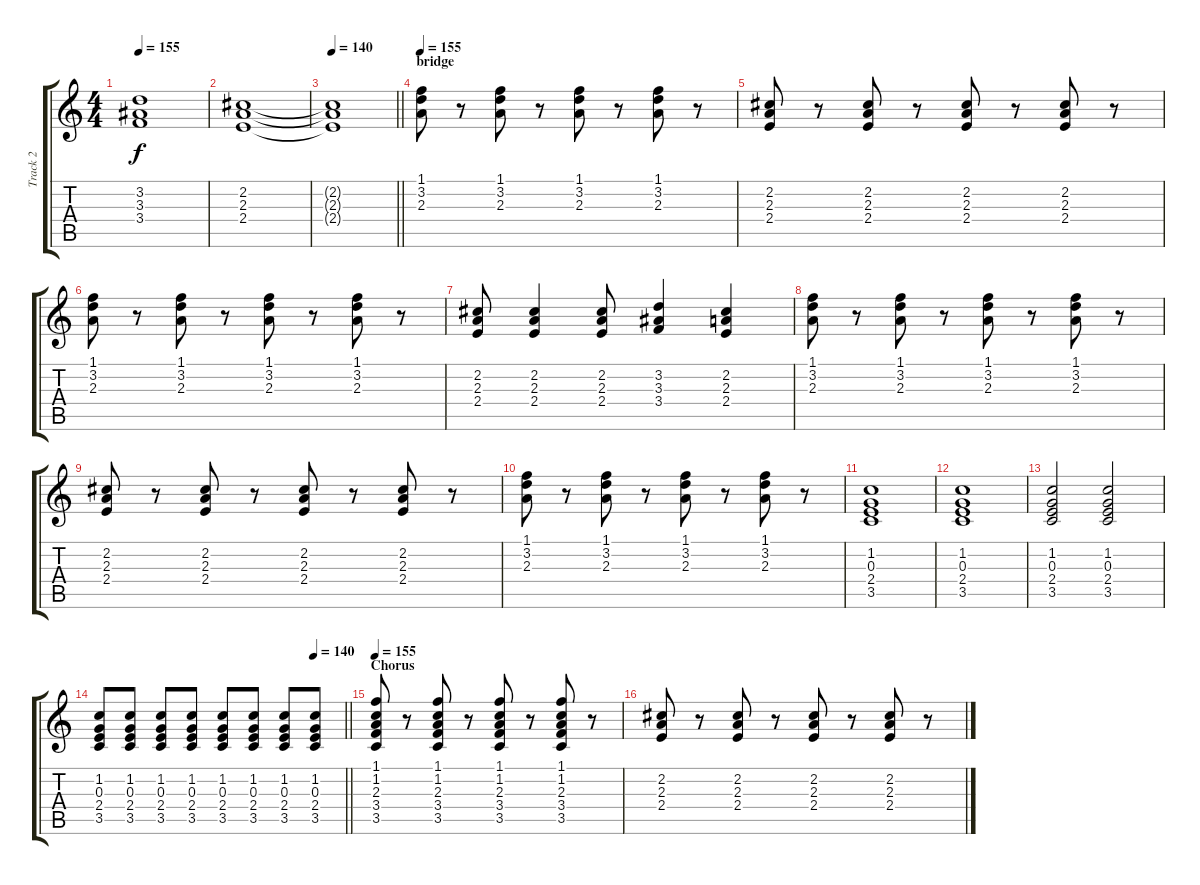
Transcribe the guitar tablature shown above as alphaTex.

\track ("Track 2" "Track 2") {instrument distortionguitar}
\staff {score tabs}
\tuning (E4 B3 G3 D3 A2 E2) {hide}
\ts (4 4)
\tempo 155
\clef g2
\ks c
(3.2{t} 3.3{t} 3.4{t}).1{dy f} |
(2.2 2.3 2.4).1 |
\tempo 140
\barLineRight lightlight
(2.2{t} 2.3{t} 2.4{t}).1 |
\section ("" "bridge")
\tempo 155
(1.1 3.2 2.3).8 r.8 (1.1 3.2 2.3).8 r.8 (1.1 3.2 2.3).8 r.8 (1.1 3.2 2.3).8 r.8 |
(2.2 2.3 2.4).8 r.8 (2.2 2.3 2.4).8 r.8 (2.2 2.3 2.4).8 r.8 (2.2 2.3 2.4).8 r.8 |
(1.1 3.2 2.3).8 r.8 (1.1 3.2 2.3).8 r.8 (1.1 3.2 2.3).8 r.8 (1.1 3.2 2.3).8 r.8 |
(2.2 2.3 2.4).8 (2.2 2.3 2.4).4 (2.2 2.3 2.4).8 (3.2 3.3 3.4).4 (2.2 2.3 2.4).4 |
(1.1 3.2 2.3).8 r.8 (1.1 3.2 2.3).8 r.8 (1.1 3.2 2.3).8 r.8 (1.1 3.2 2.3).8 r.8 |
(2.2 2.3 2.4).8 r.8 (2.2 2.3 2.4).8 r.8 (2.2 2.3 2.4).8 r.8 (2.2 2.3 2.4).8 r.8 |
(1.1 3.2 2.3).8 r.8 (1.1 3.2 2.3).8 r.8 (1.1 3.2 2.3).8 r.8 (1.1 3.2 2.3).8 r.8 |
(1.2 0.3 2.4 3.5).1 |
(1.2 0.3 2.4 3.5).1 |
(1.2 0.3 2.4 3.5).2 (1.2 0.3 2.4 3.5).2 |
\tempo (140 0.875)
\barLineRight lightlight
(1.2 0.3 2.4 3.5).8 (1.2 0.3 2.4 3.5).8 (1.2 0.3 2.4 3.5).8 (1.2 0.3 2.4 3.5).8 (1.2 0.3 2.4 3.5).8 (1.2 0.3 2.4 3.5).8 (1.2 0.3 2.4 3.5).8 (1.2 0.3 2.4 3.5).8 |
\section ("" "Chorus")
\tempo 155
(1.1 1.2 2.3 3.4 3.5).8 r.8 (1.1 1.2 2.3 3.4 3.5).8 r.8 (1.1 1.2 2.3 3.4 3.5).8 r.8 (1.1 1.2 2.3 3.4 3.5).8 r.8 |
(2.2 2.3 2.4).8 r.8 (2.2 2.3 2.4).8 r.8 (2.2 2.3 2.4).8 r.8 (2.2 2.3 2.4).8 r.8
